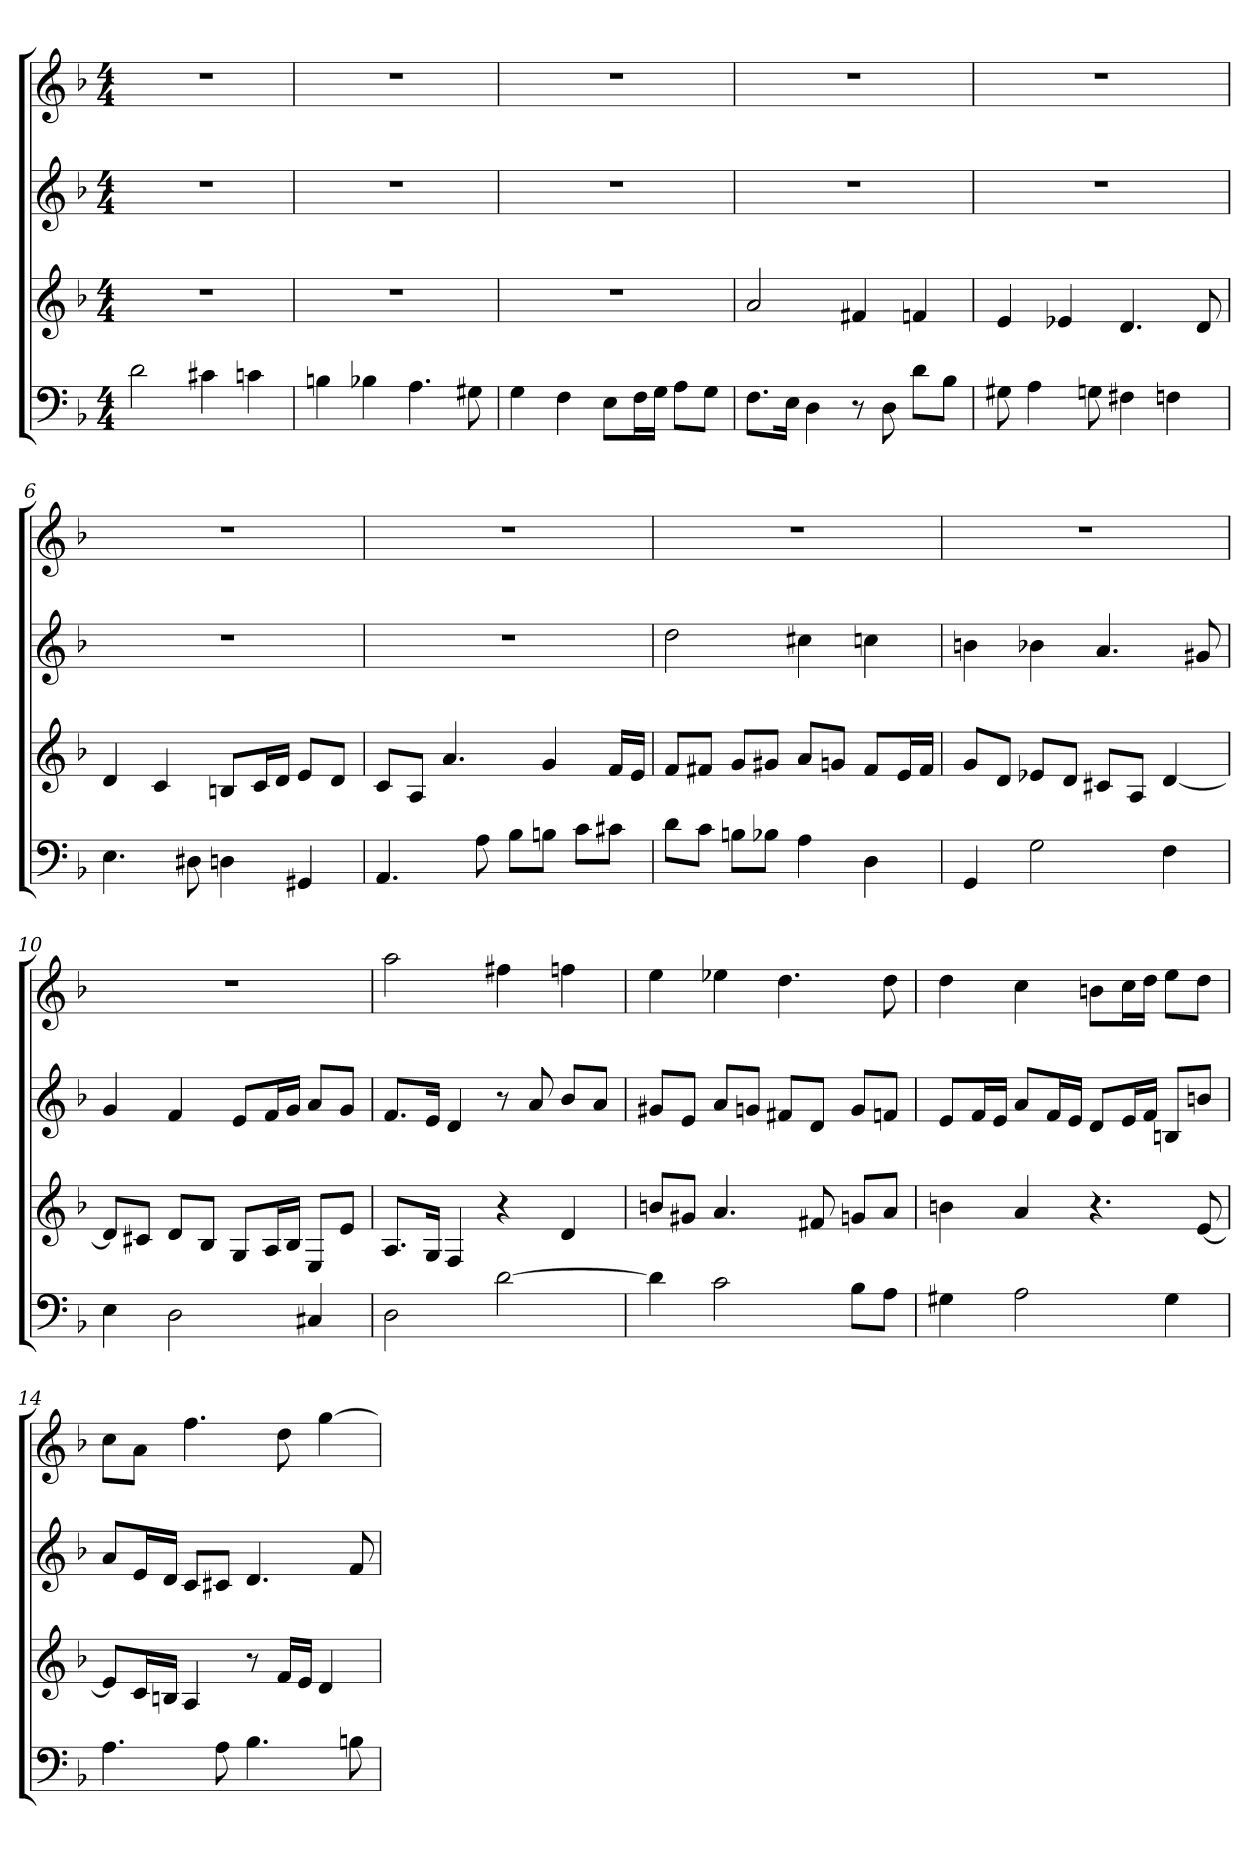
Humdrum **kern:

**kern	**kern	**kern	**kern
*part4	*part3	*part2	*part1
*staff4	*staff3	*staff2	*staff1
*k[b-]	*k[b-]	*k[b-]	*k[b-]
*d:	*d:	*d:	*d:
*M4/4	*M4/4	*M4/4	*M4/4
=1	=1	=1	=1
2d	1r	1r	1r
4c#X	.	.	.
4cn	.	.	.
=2	=2	=2	=2
4Bn	1r	1r	1r
4B-X	.	.	.
4.A	.	.	.
8G#X	.	.	.
=3	=3	=3	=3
4G	1r	1r	1r
4F	.	.	.
8EL	.	.	.
16FL	.	.	.
16GJJ	.	.	.
8AL	.	.	.
8GJ	.	.	.
=4	=4	=4	=4
8.FL	2a	1r	1r
16EJk	.	.	.
4D	.	.	.
8r	4f#X	.	.
8D	.	.	.
8dL	4fn	.	.
8B-J	.	.	.
=5	=5	=5	=5
8G#X	4e	1r	1r
4A	.	.	.
.	4e-X	.	.
8Gn	.	.	.
4F#X	4.d	.	.
4Fn	.	.	.
.	8d	.	.
=6	=6	=6	=6
4.E	4d	1r	1r
.	4c	.	.
8D#X	.	.	.
4Dn	8BnL	.	.
.	16cL	.	.
.	16dJJ	.	.
4GG#X	8eL	.	.
.	8dJ	.	.
=7	=7	=7	=7
4.AA	8cL	1r	1r
.	8AJ	.	.
.	4.a	.	.
8A	.	.	.
8B-L	.	.	.
8BnJ	4g	.	.
8cL	.	.	.
8c#XJ	16fLL	.	.
.	16eJJ	.	.
=8	=8	=8	=8
8dL	8fL	2dd	1r
8cJ	8f#XJ	.	.
8BnL	8gL	.	.
8B-XJ	8g#XJ	.	.
4A	8aL	4cc#X	.
.	8gnJ	.	.
4D	8f#L	4ccn	.
.	16eL	.	.
.	16f#JJ	.	.
=9	=9	=9	=9
4GG	8gL	4bn	1r
.	8dJ	.	.
2G	8e-XL	4b-X	.
.	8dJ	.	.
.	8c#XL	4.a	.
.	8AJ	.	.
4F	[4d	.	.
.	.	8g#X	.
=10	=10	=10	=10
4E	8dL]	4g	1r
.	8c#XJ	.	.
2D	8dL	4f	.
.	8B-J	.	.
.	8GL	8eL	.
.	16AL	16fL	.
.	16B-JJ	16gJJ	.
4C#X	8EL	8aL	.
.	8eJ	8gJ	.
=11	=11	=11	=11
2D	8.AL	8.fL	2aa
.	16GJk	16eJk	.
.	4F	4d	.
[2d	4r	8r	4ff#X
.	.	8a	.
.	4d	8b-L	4ffn
.	.	8aJ	.
=12	=12	=12	=12
4d]	8bnL	8g#XL	4ee
.	8g#XJ	8eJ	.
2c	4.a	8aL	4ee-X
.	.	8gnJ	.
.	.	8f#XL	4.dd
.	8f#X	8dJ	.
8B-L	8gnL	8gL	.
8AJ	8aJ	8fnJ	8dd
=13	=13	=13	=13
4G#X	4bn	8eL	4dd
.	.	16fL	.
.	.	16eJJ	.
2A	4a	8aL	4cc
.	.	16fL	.
.	.	16eJJ	.
.	4.r	8dL	8bnL
.	.	16eL	16ccL
.	.	16fJJ	16ddJJ
4G#	.	8BnL	8eeL
.	[8e	8bnJ	8ddJ
=14	=14	=14	=14
4.A	8eL]	8aL	8ccL
.	16cL	16eL	8aJ
.	16BnJJ	16dJJ	.
.	4A	8cL	4.ff
8A	.	8c#XJ	.
4.B-	8r	4.d	.
.	16fLL	.	8dd
.	16eJJ	.	.
.	4d	.	[4gg
8Bn	.	8f	.
=	=	=	=
*-	*-	*-	*-
